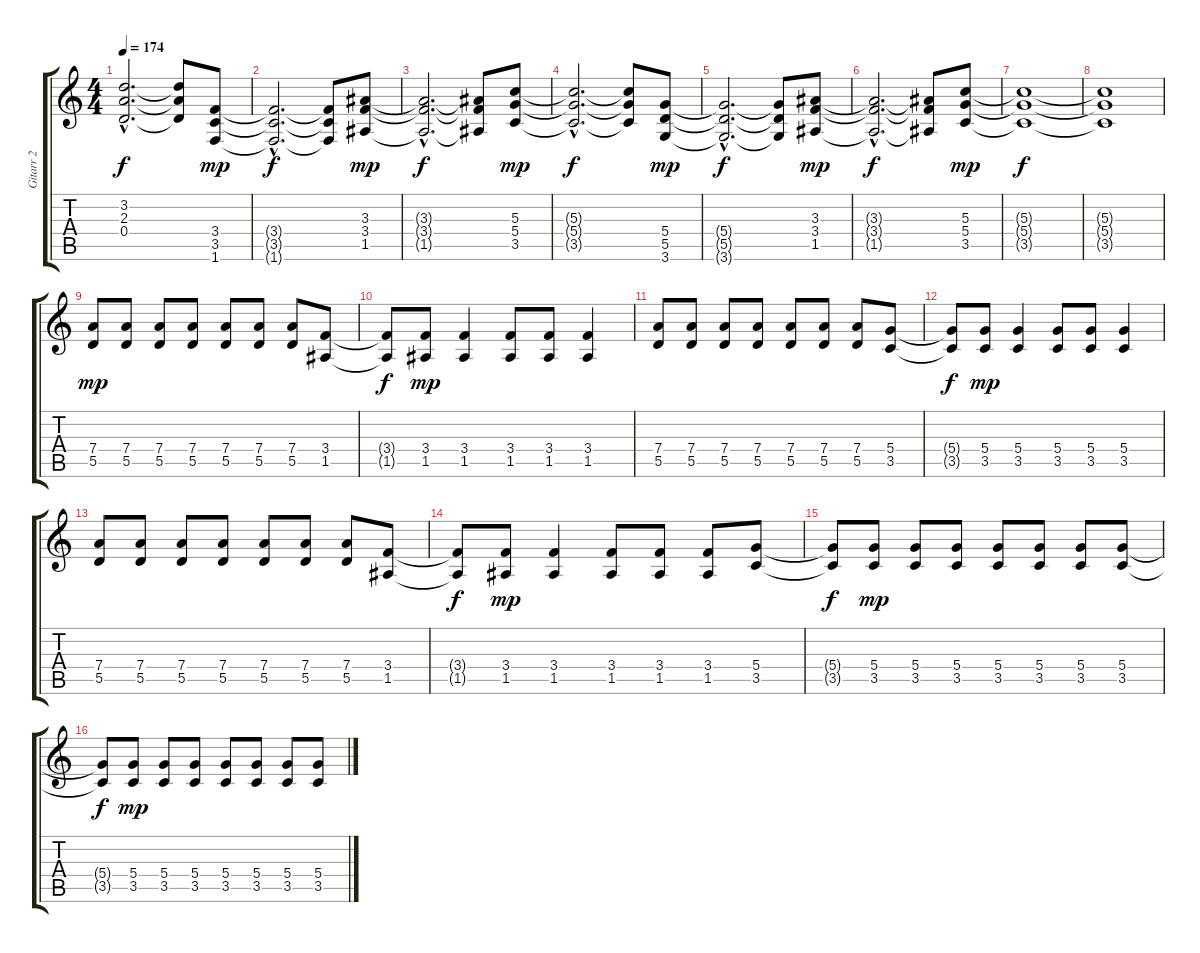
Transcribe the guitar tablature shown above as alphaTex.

\track ("Gitarr 2" "Gitarr 2") {instrument distortionguitar}
\staff {score tabs}
\tuning (E4 B3 G3 D3 A2 E2) {hide}
\ts (4 4)
\tempo 174
\clef g2
\ks c
(3.2{hac t} 2.3{hac t} 0.4{hac t}).2{d dy f} (3.2{t} 2.3{t} 0.4{t}).8 (3.4 3.5 1.6).8{dy mp} |
(3.4{hac t} 3.5{hac t} 1.6{hac t}).2{d dy f} (3.4{t} 3.5{t} 1.6{t}).8 (3.3 3.4 1.5).8{dy mp} |
(3.3{hac t} 3.4{hac t} 1.5{hac t}).2{d dy f} (3.3{t} 3.4{t} 1.5{t}).8 (5.3 5.4 3.5).8{dy mp} |
(5.3{hac t} 5.4{hac t} 3.5{hac t}).2{d dy f} (5.3{t} 5.4{t} 3.5{t}).8 (5.4 5.5 3.6).8{dy mp} |
(5.4{hac t} 5.5{hac t} 3.6{hac t}).2{d dy f} (5.4{t} 5.5{t} 3.6{t}).8 (3.3 3.4 1.5).8{dy mp} |
(3.3{hac t} 3.4{hac t} 1.5{hac t}).2{d dy f} (3.3{t} 3.4{t} 1.5{t}).8 (5.3 5.4 3.5).8{dy mp} |
(5.3{t} 5.4{t} 3.5{t}).1{dy f} |
(5.3{t} 5.4{t} 3.5{t}).1 |
(7.4 5.5).8{dy mp} (7.4 5.5).8 (7.4 5.5).8 (7.4 5.5).8 (7.4 5.5).8 (7.4 5.5).8 (7.4 5.5).8 (3.4 1.5).8 |
(3.4{t} 1.5{t}).8{dy f} (3.4 1.5).8{dy mp} (3.4 1.5).4 (3.4 1.5).8 (3.4 1.5).8 (3.4 1.5).4 |
(7.4 5.5).8 (7.4 5.5).8 (7.4 5.5).8 (7.4 5.5).8 (7.4 5.5).8 (7.4 5.5).8 (7.4 5.5).8 (5.4 3.5).8 |
(5.4{t} 3.5{t}).8{dy f} (5.4 3.5).8{dy mp} (5.4 3.5).4 (5.4 3.5).8 (5.4 3.5).8 (5.4 3.5).4 |
(7.4 5.5).8 (7.4 5.5).8 (7.4 5.5).8 (7.4 5.5).8 (7.4 5.5).8 (7.4 5.5).8 (7.4 5.5).8 (3.4 1.5).8 |
(3.4{t} 1.5{t}).8{dy f} (3.4 1.5).8{dy mp} (3.4 1.5).4 (3.4 1.5).8 (3.4 1.5).8 (3.4 1.5).8 (5.4 3.5).8 |
(5.4{t} 3.5{t}).8{dy f} (5.4 3.5).8{dy mp} (5.4 3.5).8 (5.4 3.5).8 (5.4 3.5).8 (5.4 3.5).8 (5.4 3.5).8 (5.4 3.5).8 |
(5.4{t} 3.5{t}).8{dy f} (5.4 3.5).8{dy mp} (5.4 3.5).8 (5.4 3.5).8 (5.4 3.5).8 (5.4 3.5).8 (5.4 3.5).8 (5.4 3.5).8
